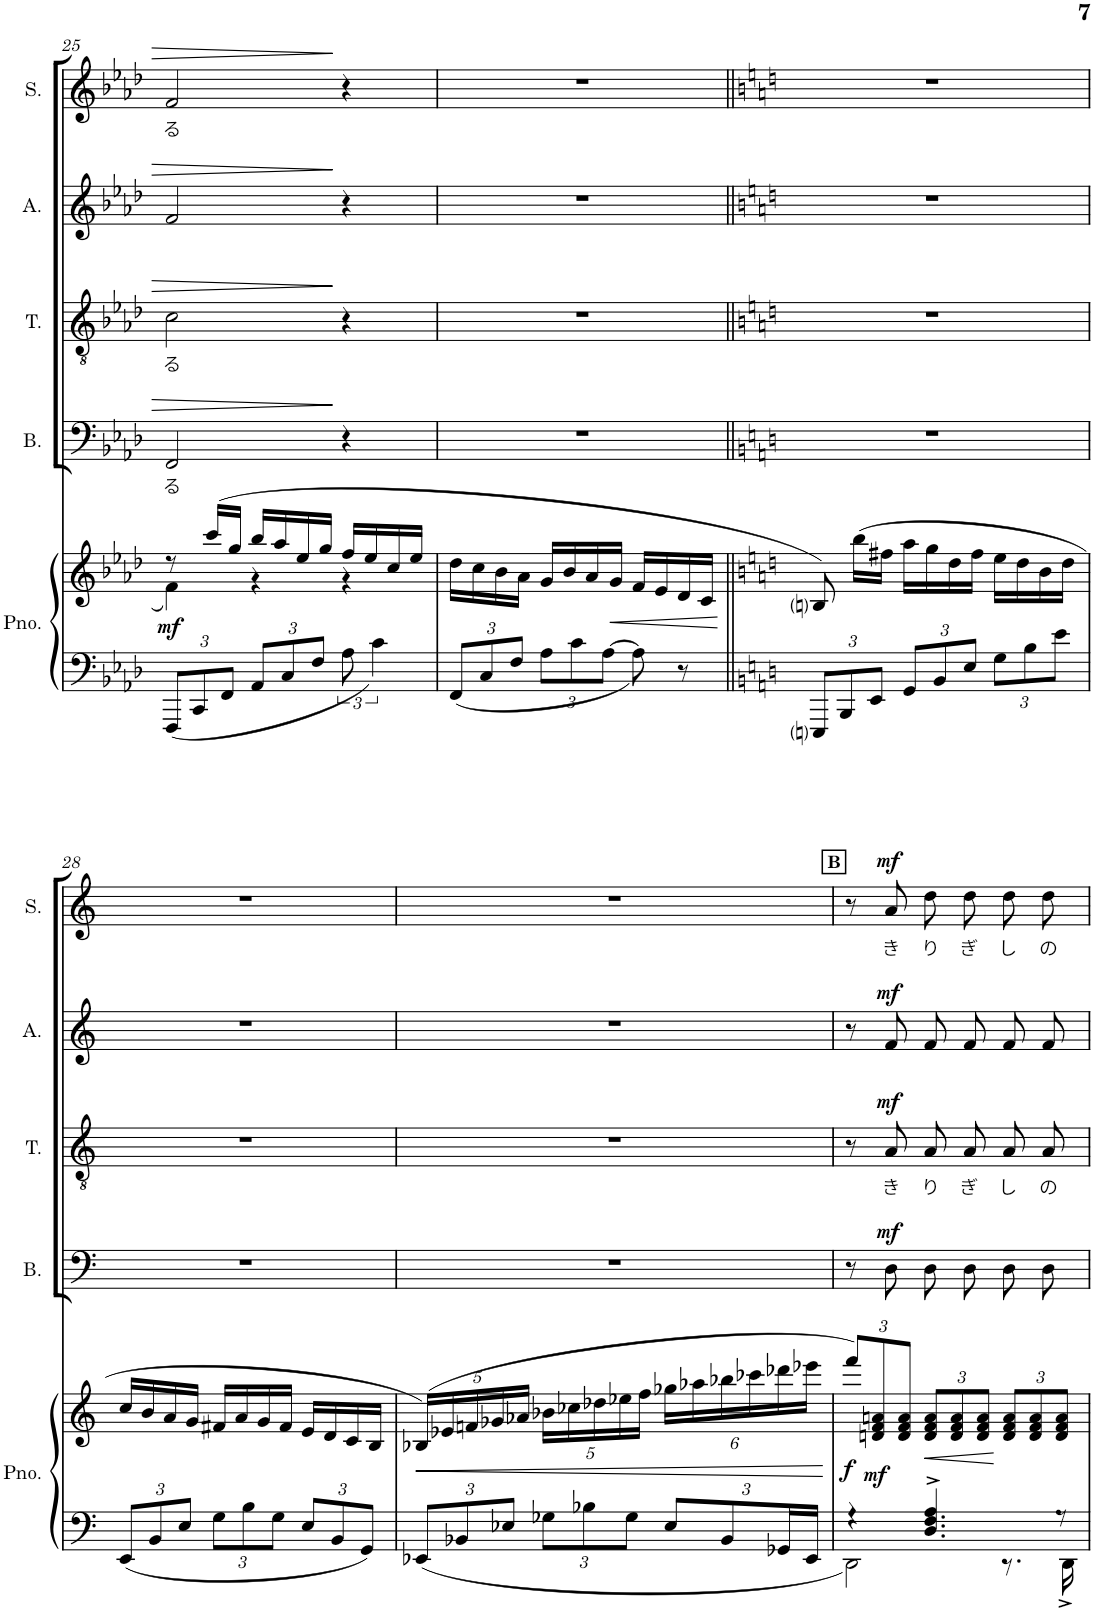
**kern	**kern	**dynam	**kern	**text	**dynam	**kern	**text	**dynam	**kern	**dynam	**kern	**text	**dynam
*part5	*part5	*part5	*part4	*part4	*part4	*part3	*part3	*part3	*part2	*part2	*part1	*part1	*part1
*staff6	*staff5	*staff5/6	*staff4	*staff4	*staff4	*staff3	*staff3	*staff3	*staff2	*staff2	*staff1	*staff1	*staff1
*I"Piano	*	*	*I"Bass	*	*	*I"Tenor	*	*	*I"Alto	*	*I"Soprano	*	*
*I'Pno.	*	*	*I'B.	*	*	*I'T.	*	*	*I'A.	*	*I'S.	*	*
!!LO:PB:g=z
*clefF4	*clefG2	*	*clefF4	*	*	*clefGv2	*	*	*clefG2	*	*clefG2	*	*
*k[b-e-a-d-]	*k[b-e-a-d-]	*	*k[b-e-a-d-]	*	*	*k[b-e-a-d-]	*	*	*k[b-e-a-d-]	*	*k[b-e-a-d-]	*	*
*M3/4	*M3/4	*	*M3/4	*	*	*M3/4	*	*	*M3/4	*	*M3/4	*	*
*Xbrackettup	*	*	*	*	*	*	*	*	*	*	*	*	*
=25	=25	=25	=25	=25	=25	=25	=25	=25	=25	=25	=25	=25	=25
*	*^	*	*	*	*	*	*	*	*	*	*	*	*
!	!	!	!LO:DY:a=2	!	!LO:LY:b	!	!	!LO:LY:b	!	!	!	!	!LO:LY:b	!
12FFF/L	8r	4f\	mf	2FF/	る	.	2c\	る	.	2f/	.	2f/	る	.
12CC/	.	.	.	.	.	.	.	.	.	.	.	.	.	.
.	(16ccc/LL	.	.	.	.	.	.	.	.	.	.	.	.	.
12FF/J	.	.	.	.	.	.	.	.	.	.	.	.	.	.
.	16gg/JJ	.	.	.	.	.	.	.	.	.	.	.	.	.
12AA-/L	16bb-/LL	4r	.	.	.	.	.	.	.	.	.	.	.	.
.	16aa-/	.	.	.	.	.	.	.	.	.	.	.	.	.
12C/	.	.	.	.	.	.	.	.	.	.	.	.	.	.
.	16ee-/	.	.	.	.	.	.	.	.	.	.	.	.	.
12F/J	.	.	.	.	.	.	.	.	.	.	.	.	.	.
.	16gg/JJ	.	.	.	.	.	.	.	.	.	.	.	.	.
*brackettup	*	*	*	*	*	*	*	*	*	*	*	*	*	*
12A-\	16ff/LL	4r	.	4r	.	.	4r	.	.	4r	.	4r	.	.
.	16ee-/	.	.	.	.	.	.	.	.	.	.	.	.	.
6c\	.	.	.	.	.	.	.	.	.	.	.	.	.	.
.	16cc/	.	.	.	.	.	.	.	.	.	.	.	.	.
.	16ee-/JJ	.	.	.	.	.	.	.	.	.	.	.	.	.
*	*v	*v	*	*	*	*	*	*	*	*	*	*	*	*
=26	=26	=26	=26	=26	=26	=26	=26	=26	=26	=26	=26	=26	=26
*Xbrackettup	*	*	*	*	*	*	*	*	*	*	*	*	*
12FF/L	16dd-\LL	.	2.r	.	.	2.r	.	.	2.r	.	2.r	.	.
.	16cc\	.	.	.	.	.	.	.	.	.	.	.	.
12C/	.	.	.	.	.	.	.	.	.	.	.	.	.
.	16b-\	.	.	.	.	.	.	.	.	.	.	.	.
12F/J	.	.	.	.	.	.	.	.	.	.	.	.	.
.	16a-\JJ	.	.	.	.	.	.	.	.	.	.	.	.
12A-\L	16g/LL	.	.	.	.	.	.	.	.	.	.	.	.
.	16b-/	.	.	.	.	.	.	.	.	.	.	.	.
12c\	.	.	.	.	.	.	.	.	.	.	.	.	.
.	16a-/	.	.	.	.	.	.	.	.	.	.	.	.
[12A-\J	.	.	.	.	.	.	.	.	.	.	.	.	.
!	!	!LO:HP:b	!	!	!	!	!	!	!	!	!	!	!
.	16g/JJ	<	.	.	.	.	.	.	.	.	.	.	.
8A-\]	16f/LL	.	.	.	.	.	.	.	.	.	.	.	.
.	16e-/	.	.	.	.	.	.	.	.	.	.	.	.
8r	16d-/	.	.	.	.	.	.	.	.	.	.	.	.
.	16c/JJ	.	.	.	.	.	.	.	.	.	.	.	.
.	.	[	.	.	.	.	.	.	.	.	.	.	.
=27||	=27||	=27||	=27||	=27||	=27||	=27||	=27||	=27||	=27||	=27||	=27||	=27||	=27||
*k[]	*k[]	*	*k[]	*	*	*k[]	*	*	*k[]	*	*k[]	*	*
12EEEni/L	8Bni/)	.	2.r	.	.	2.r	.	.	2.r	.	2.r	.	.
12BBB/	.	.	.	.	.	.	.	.	.	.	.	.	.
.	(16bb\LL	.	.	.	.	.	.	.	.	.	.	.	.
12EE/J	.	.	.	.	.	.	.	.	.	.	.	.	.
.	16ff#X\JJ	.	.	.	.	.	.	.	.	.	.	.	.
12GG/L	16aa\LL	.	.	.	.	.	.	.	.	.	.	.	.
.	16gg\	.	.	.	.	.	.	.	.	.	.	.	.
12BB/	.	.	.	.	.	.	.	.	.	.	.	.	.
.	16dd\	.	.	.	.	.	.	.	.	.	.	.	.
12E/J	.	.	.	.	.	.	.	.	.	.	.	.	.
.	16ff#\JJ	.	.	.	.	.	.	.	.	.	.	.	.
12G\L	16ee\LL	.	.	.	.	.	.	.	.	.	.	.	.
.	16dd\	.	.	.	.	.	.	.	.	.	.	.	.
12B\	.	.	.	.	.	.	.	.	.	.	.	.	.
.	16b\	.	.	.	.	.	.	.	.	.	.	.	.
12e\J	.	.	.	.	.	.	.	.	.	.	.	.	.
.	16dd\JJ	.	.	.	.	.	.	.	.	.	.	.	.
!!LO:LB:g=z
=28	=28	=28	=28	=28	=28	=28	=28	=28	=28	=28	=28	=28	=28
12EE/L	16cc/LL	.	2.r	.	.	2.r	.	.	2.r	.	2.r	.	.
.	16b/	.	.	.	.	.	.	.	.	.	.	.	.
12BB/	.	.	.	.	.	.	.	.	.	.	.	.	.
.	16a/	.	.	.	.	.	.	.	.	.	.	.	.
12E/J	.	.	.	.	.	.	.	.	.	.	.	.	.
.	16g/JJ	.	.	.	.	.	.	.	.	.	.	.	.
12G\L	16f#X/LL	.	.	.	.	.	.	.	.	.	.	.	.
.	16a/	.	.	.	.	.	.	.	.	.	.	.	.
12B\	.	.	.	.	.	.	.	.	.	.	.	.	.
.	16g/	.	.	.	.	.	.	.	.	.	.	.	.
12G\J	.	.	.	.	.	.	.	.	.	.	.	.	.
.	16f#/JJ	.	.	.	.	.	.	.	.	.	.	.	.
12E/L	16e/LL	.	.	.	.	.	.	.	.	.	.	.	.
.	16d/	.	.	.	.	.	.	.	.	.	.	.	.
12BB/	.	.	.	.	.	.	.	.	.	.	.	.	.
.	16c/	.	.	.	.	.	.	.	.	.	.	.	.
12GG/J	.	.	.	.	.	.	.	.	.	.	.	.	.
.	16B/JJ	.	.	.	.	.	.	.	.	.	.	.	.
=29	=29	=29	=29	=29	=29	=29	=29	=29	=29	=29	=29	=29	=29
*	*Xbrackettup	*	*	*	*	*	*	*	*	*	*	*	*
!	!	!LO:HP:b	!	!	!	!	!	!	!	!	!	!	!
12EE-X/L	(20B-X/LL)	<	2.r	.	.	2.r	.	.	2.r	.	2.r	.	.
.	20e-X/	.	.	.	.	.	.	.	.	.	.	.	.
12BB-X/	.	.	.	.	.	.	.	.	.	.	.	.	.
.	20fn/	.	.	.	.	.	.	.	.	.	.	.	.
.	20g-X/	.	.	.	.	.	.	.	.	.	.	.	.
12E-X/J	.	.	.	.	.	.	.	.	.	.	.	.	.
.	20a-X/JJ	.	.	.	.	.	.	.	.	.	.	.	.
12G-X\L	20b-X\LL	.	.	.	.	.	.	.	.	.	.	.	.
.	20cc-X\	.	.	.	.	.	.	.	.	.	.	.	.
12B-X\	.	.	.	.	.	.	.	.	.	.	.	.	.
.	20dd-X\	.	.	.	.	.	.	.	.	.	.	.	.
.	20ee-X\	.	.	.	.	.	.	.	.	.	.	.	.
12G-\J	.	.	.	.	.	.	.	.	.	.	.	.	.
.	20ff\JJ	.	.	.	.	.	.	.	.	.	.	.	.
12E-/L	24gg-X\LL	.	.	.	.	.	.	.	.	.	.	.	.
.	24aa-X\	.	.	.	.	.	.	.	.	.	.	.	.
12BB-/	24bb-X\	.	.	.	.	.	.	.	.	.	.	.	.
.	24ccc-X\	.	.	.	.	.	.	.	.	.	.	.	.
24GG-X/L	24ddd-X\	.	.	.	.	.	.	.	.	.	.	.	.
24EE-/JJ	24eee-X\JJ	.	.	.	.	.	.	.	.	.	.	.	.
.	.	[	.	.	.	.	.	.	.	.	.	.	.
!!LO:REH:place=s1:a:B:cj:fs=9:t=B
=30	=30	=30	=30	=30	=30	=30	=30	=30	=30	=30	=30	=30	=30
*^	*	*	*	*	*	*	*	*	*	*	*	*	*
!	!	!	!LO:DY:b	!	!	!	!	!	!	!	!	!	!	!
2DD\	4ree	12fff/L)	f	8r	.	.	8r	.	.	8r	.	8r	.	.
!	!	!	!LO:DY:b	!	!	!	!	!	!	!	!	!	!	!
.	.	12dn/ 12f/ 12an/	mf	.	.	.	.	.	.	.	.	.	.	.
!	!	!	!	!	!	!LO:DY:a	!	!LO:LY:b	!LO:DY:a	!	!LO:DY:a	!	!LO:LY:b	!LO:DY:a
.	.	.	.	8D\	.	mf	8A/	き	mf	8f/	mf	8a/	き	mf
.	.	12d/ 12f/ 12a/J	.	.	.	.	.	.	.	.	.	.	.	.
!	!	!	!LO:HP:b	!	!	!	!	!LO:LY:b	!	!	!	!	!LO:LY:b	!
.	4.D/^ 4.F/^ 4.A/^	12d/ 12f/ 12a/L	<	8D\L	.	.	8A/L	り	.	8f/L	.	8dd\L	り	.
.	.	12d/ 12f/ 12a/	.	.	.	.	.	.	.	.	.	.	.	.
!	!	!	!	!	!	!	!	!LO:LY:b	!	!	!	!	!LO:LY:b	!
.	.	.	.	8D\J	.	.	8A/J	ぎ	.	8f/J	.	8dd\J	ぎ	.
.	.	12d/ 12f/ 12a/J	.	.	.	.	.	.	.	.	.	.	.	.
!	!	!	!	!	!	!	!	!LO:LY:b	!	!	!	!	!LO:LY:b	!
8.rCCC	.	12d/ 12f/ 12a/L	[	8D\L	.	.	8A/L	し	.	8f/L	.	8dd\L	し	.
.	.	12d/ 12f/ 12a/	.	.	.	.	.	.	.	.	.	.	.	.
!	!	!	!	!	!	!	!	!LO:LY:b	!	!	!	!	!LO:LY:b	!
.	8rB	.	.	8D\J	.	.	8A/J	の	.	8f/J	.	8dd\J	の	.
.	.	12d/ 12f/ 12a/J	.	.	.	.	.	.	.	.	.	.	.	.
16DD^<\	.	.	.	.	.	.	.	.	.	.	.	.	.	.
*v	*v	*	*	*	*	*	*	*	*	*	*	*	*	*
=	=	=	=	=	=	=	=	=	=	=	=	=	=
*-	*-	*-	*-	*-	*-	*-	*-	*-	*-	*-	*-	*-	*-
